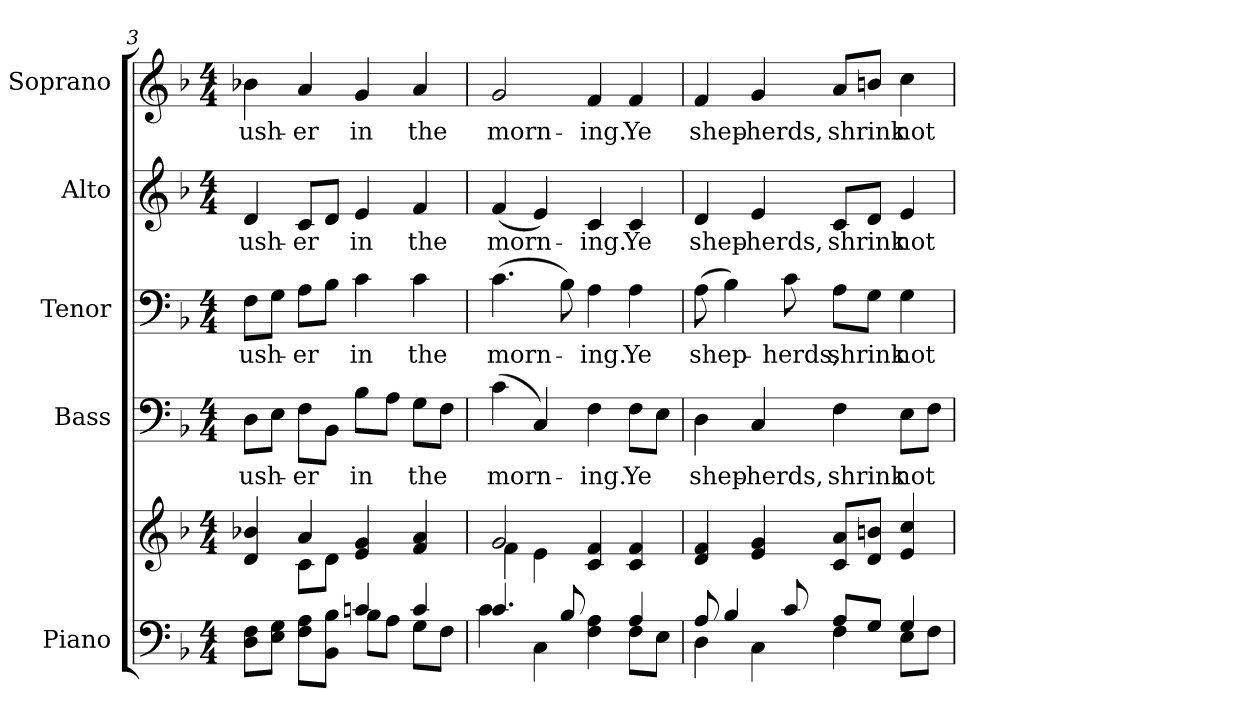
**kern	**kern	**kern	**text	**kern	**text	**kern	**text	**kern	**text
*part5	*part5	*part4	*part4	*part3	*part3	*part2	*part2	*part1	*part1
*staff6	*staff5	*staff4	*staff4	*staff3	*staff3	*staff2	*staff2	*staff1	*staff1
*I"Piano	*	*I"Bass	*	*I"Tenor	*	*I"Alto	*	*I"Soprano	*
*I'Pno.	*	*I'B.	*	*I'T.	*	*I'A.	*	*I'S.	*
!!LO:PB:g=z
*clefF4	*clefG2	*clefF4	*	*clefF4	*	*clefG2	*	*clefG2	*
*k[b-]	*k[b-]	*k[b-]	*	*k[b-]	*	*k[b-]	*	*k[b-]	*
*F:	*F:	*F:	*	*F:	*	*F:	*	*F:	*
*M4/4	*M4/4	*M4/4	*	*M4/4	*	*M4/4	*	*M4/4	*
=3	=3	=3	=3	=3	=3	=3	=3	=3	=3
*^	*^	*	*	*	*	*	*	*	*
!	!	!	!	!	!LO:LY:b:color=#000000	!	!	!	!	!	!
!	!	!	!	!	!	!	!LO:LY:b:color=#000000	!	!	!	!
!	!	!	!	!	!	!	!	!	!LO:LY:b:color=#000000	!	!
!	!	!	!	!	!	!	!	!	!	!	!LO:LY:b:color=#000000
8Di\ 8FiL	2ryy	4di/ 4b-Xi	4ryy	8Di\L	ush-	8Fi\L	ush-	4di/	ush-	4b-Xi\	ush-
8Ei\ 8GiJ	.	.	.	8Ei\J	.	8Gi\J	.	.	.	.	.
!	!	!	!	!	!LO:LY:b:color=#000000	!	!	!	!	!	!
!	!	!	!	!	!	!	!LO:LY:b:color=#000000	!	!	!	!
!	!	!	!	!	!	!	!	!	!LO:LY:b:color=#000000	!	!
!	!	!	!	!	!	!	!	!	!	!	!LO:LY:b:color=#000000
8Fi\ 8AiL	.	4ai/	8ci\L	8Fi\L	-er	8Ai\L	-er	8ci/L	-er	4ai/	-er
8BB-i\ 8B-iJ	.	.	8di\J	8BB-i\J	.	8B-i\J	.	8di/J	.	.	.
!	!	!	!	!	!LO:LY:b:color=#000000	!	!	!	!	!	!
!	!	!	!	!	!	!	!LO:LY:b:color=#000000	!	!	!	!
!	!	!	!	!	!	!	!	!	!LO:LY:b:color=#000000	!	!
!	!	!	!	!	!	!	!	!	!	!	!LO:LY:b:color=#000000
4cni/	8B-i\L	4ei/ 4gi	2ryy	8B-i\L	in	4ci\	in	4ei/	in	4gi/	in
.	8Ai\J	.	.	8Ai\J	.	.	.	.	.	.	.
!	!	!	!	!	!LO:LY:b:color=#000000	!	!	!	!	!	!
!	!	!	!	!	!	!	!LO:LY:b:color=#000000	!	!	!	!
!	!	!	!	!	!	!	!	!	!LO:LY:b:color=#000000	!	!
!	!	!	!	!	!	!	!	!	!	!	!LO:LY:b:color=#000000
4ci/	8Gi\L	4fi/ 4ai	.	8Gi\L	the	4ci\	the	4fi/	the	4ai/	the
.	8Fi\J	.	.	8Fi\J	.	.	.	.	.	.	.
=4	=4	=4	=4	=4	=4	=4	=4	=4	=4	=4	=4
!	!	!	!	!	!LO:LY:b:color=#000000	!	!	!	!	!	!
!	!	!	!	!	!	!	!LO:LY:b:color=#000000	!	!	!	!
!	!	!	!	!	!	!	!	!	!LO:LY:b:color=#000000	!	!
!	!	!	!	!	!	!	!	!	!	!	!LO:LY:b:color=#000000
4.ci/	4ci\	2gi/	4fi\	(4ci\	morn-	(4.ci\	morn-	(4fi/	morn-	2gi/	morn-
.	4Ci\	.	4ei\	4Ci/)	.	.	.	4ei/)	.	.	.
8B-i/	.	.	.	.	.	8B-i\)	.	.	.	.	.
!	!	!	!	!	!LO:LY:b:color=#000000	!	!	!	!	!	!
!	!	!	!	!	!	!	!LO:LY:b:color=#000000	!	!	!	!
!	!	!	!	!	!	!	!	!	!LO:LY:b:color=#000000	!	!
!	!	!	!	!	!	!	!	!	!	!	!LO:LY:b:color=#000000
4Fi\ 4Ai	4ryy	4ci/ 4fi	2ryy	4Fi\	-ing.	4Ai\	-ing.	4ci/	-ing.	4fi/	-ing.
!	!	!	!	!	!LO:LY:b:color=#000000	!	!	!	!	!	!
!	!	!	!	!	!	!	!LO:LY:b:color=#000000	!	!	!	!
!	!	!	!	!	!	!	!	!	!LO:LY:b:color=#000000	!	!
!	!	!	!	!	!	!	!	!	!	!	!LO:LY:b:color=#000000
4Ai/	8Fi\L	4ci/ 4fi	.	8Fi\L	Ye	4Ai\	Ye	4ci/	Ye	4fi/	Ye
.	8Ei\J	.	.	8Ei\J	.	.	.	.	.	.	.
*	*	*v	*v	*	*	*	*	*	*	*	*
!!LO:PB:g=z
=5	=5	=5	=5	=5	=5	=5	=5	=5	=5	=5
!	!	!	!	!LO:LY:b:color=#000000	!	!	!	!	!	!
!	!	!	!	!	!	!LO:LY:b:color=#000000	!	!	!	!
!	!	!	!	!	!	!	!	!LO:LY:b:color=#000000	!	!
!	!	!	!	!	!	!	!	!	!	!LO:LY:b:color=#000000
8Ai/	4Di\	4di/ 4fi	4Di\	shep-	(8Ai\	shep-	4di/	shep-	4fi/	shep-
4B-i/	.	.	.	.	4B-i\)	.	.	.	.	.
!	!	!	!	!LO:LY:b:color=#000000	!	!	!	!	!	!
!	!	!	!	!	!	!	!	!LO:LY:b:color=#000000	!	!
!	!	!	!	!	!	!	!	!	!	!LO:LY:b:color=#000000
.	4Ci\	4ei/ 4gi	4Ci/	-herds,	.	.	4ei/	-herds,	4gi/	-herds,
!	!	!	!	!	!	!LO:LY:b:color=#000000	!	!	!	!
8ci/	.	.	.	.	8ci\	-herds,	.	.	.	.
!	!	!	!	!LO:LY:b:color=#000000	!	!	!	!	!	!
!	!	!	!	!	!	!LO:LY:b:color=#000000	!	!	!	!
!	!	!	!	!	!	!	!	!LO:LY:b:color=#000000	!	!
!	!	!	!	!	!	!	!	!	!	!LO:LY:b:color=#000000
8Ai/L	4Fi\	8ci/ 8aiL	4Fi\	shrink	8Ai\L	shrink	8ci/L	shrink	8ai/L	shrink
8Gi/J	.	8di/ 8bniJ	.	.	8Gi\J	.	8di/J	.	8bni/J	.
!	!	!	!	!LO:LY:b:color=#000000	!	!	!	!	!	!
!	!	!	!	!	!	!LO:LY:b:color=#000000	!	!	!	!
!	!	!	!	!	!	!	!	!LO:LY:b:color=#000000	!	!
!	!	!	!	!	!	!	!	!	!	!LO:LY:b:color=#000000
4Gi/	8Ei\L	4ei/ 4cci	8Ei\L	not	4Gi\	not	4ei/	not	4cci\	not
.	8Fi\J	.	8Fi\J	.	.	.	.	.	.	.
*v	*v	*	*	*	*	*	*	*	*	*
=	=	=	=	=	=	=	=	=	=
*-	*-	*-	*-	*-	*-	*-	*-	*-	*-
